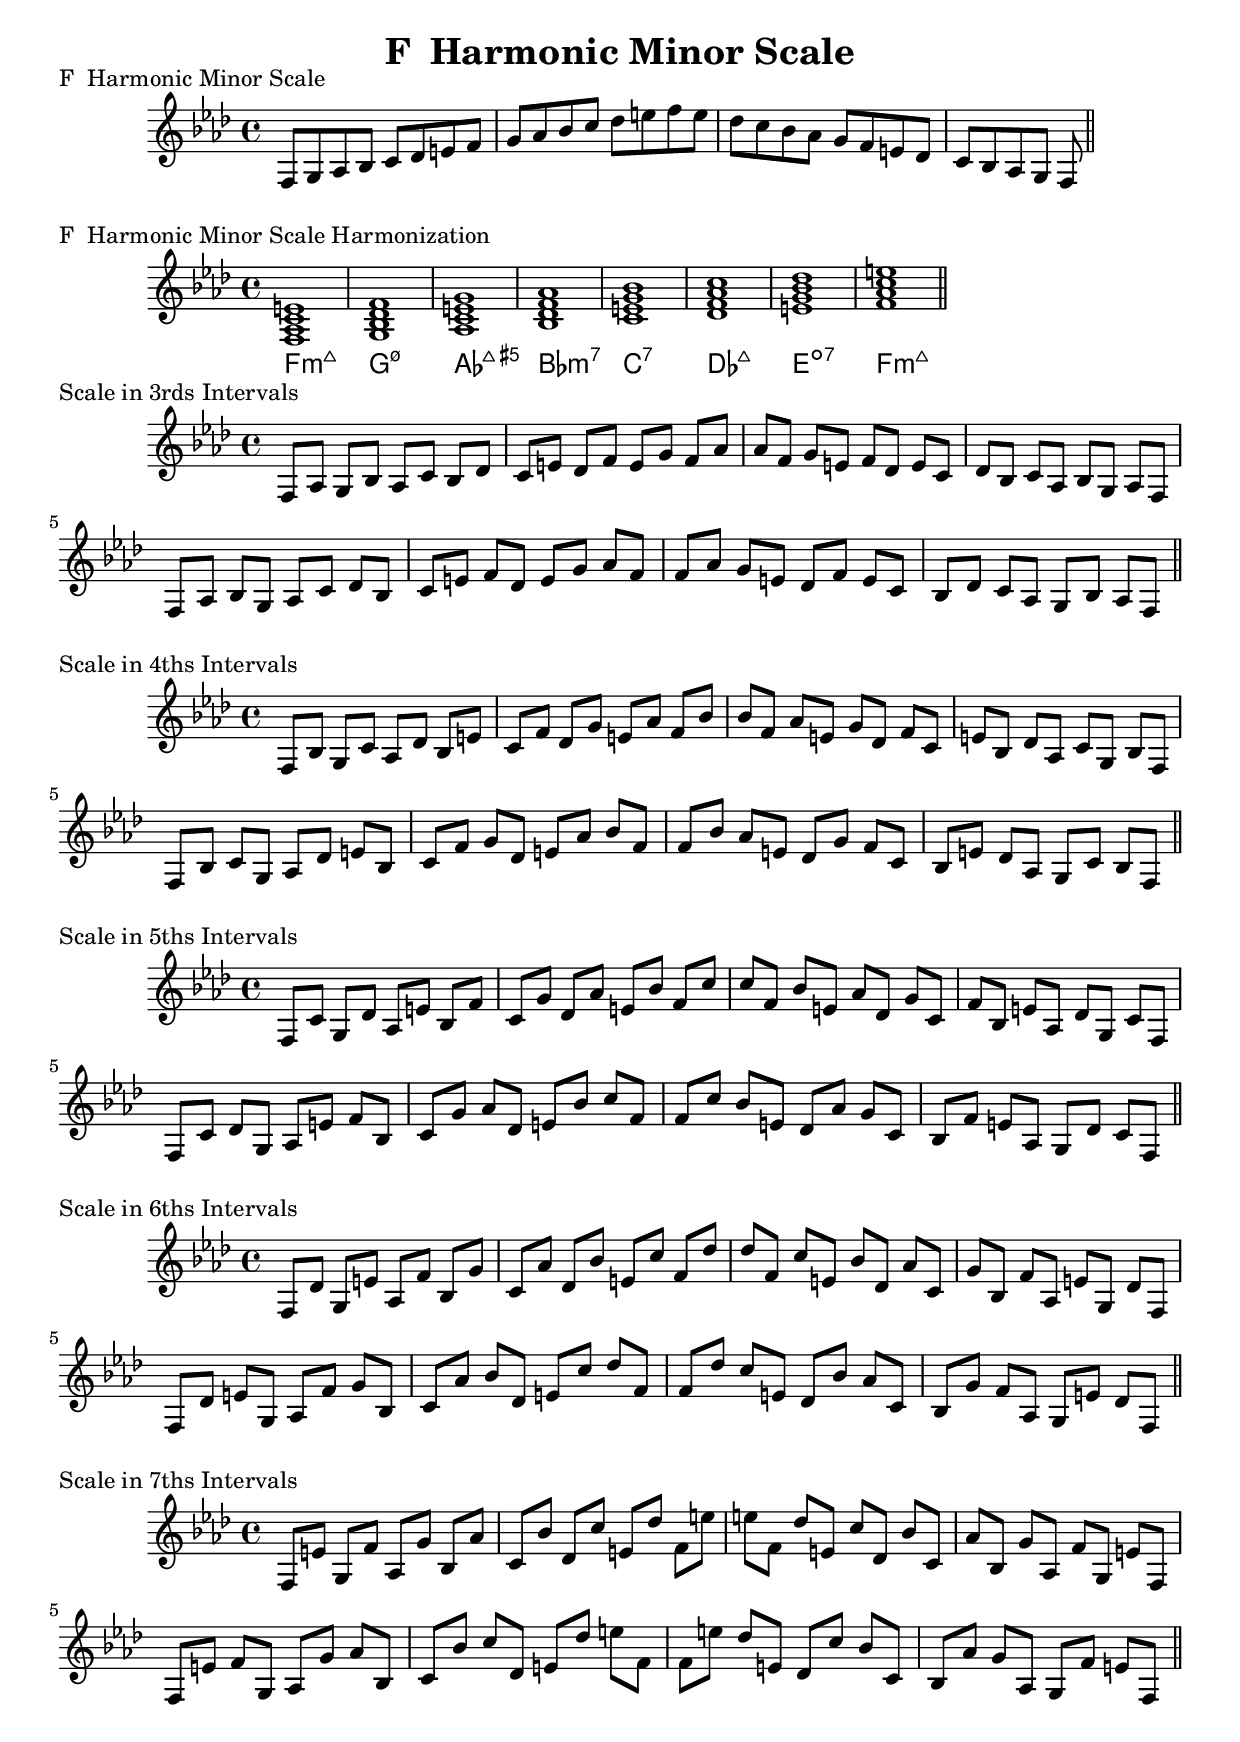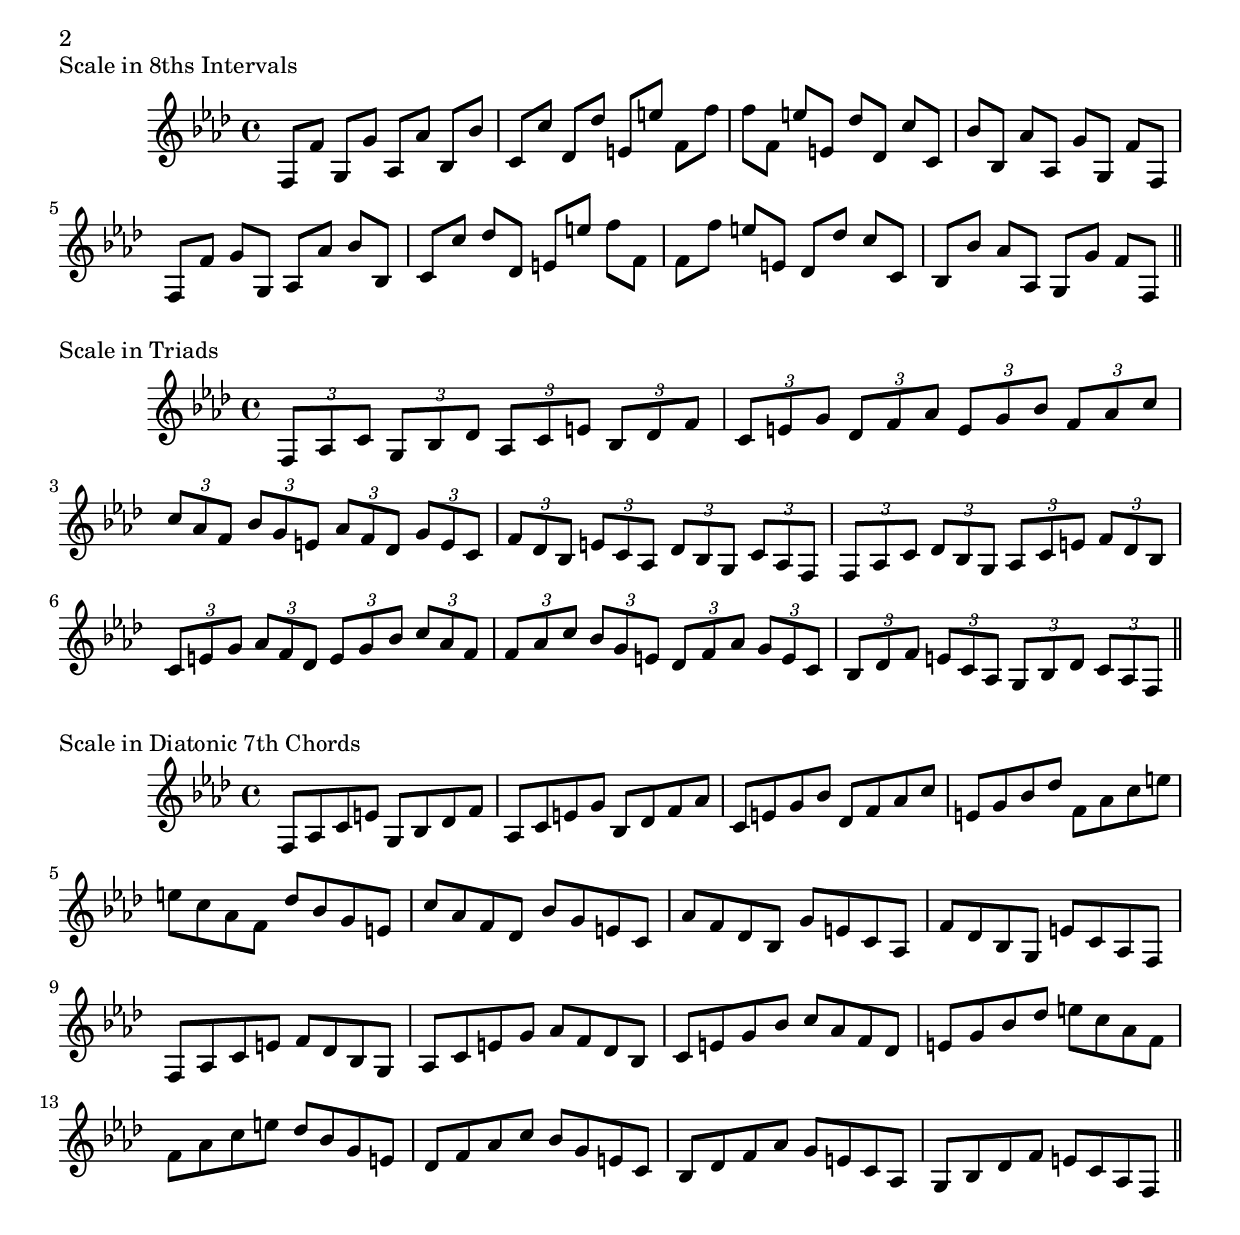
\version "2.18.2"

\include "scales.ly"

\header{
  title = \markup { "F" " Harmonic Minor Scale" }
}

\score {
  \transpose c f
  \new Staff \relative c {
    \key c \minor
    \CMinorHarmonicScale
    \bar "||"
  }
  \header{
    piece = \markup { "F" " Harmonic Minor Scale" }
  }
}

\score {
  \transpose c f
  \new Staff \relative c {
    \key c \minor
    \CMinorHarmonicHarmonization
    \bar "||"
  }
  \header{
    piece = \markup { "F" " Harmonic Minor Scale Harmonization" }
  }
}


\score {
  \transpose c f
  \new Staff \relative c {
    \key c \minor
    \set Timing.beamExceptions = #'()
    \set Timing.baseMoment = #'(ly:make-moment 1/4)
    \set Timing.beatStructure = #'(1 1 1 1)
    \CMinorHarmonicScaleThirds
    \bar "||"
  }
  \header{
    piece = \markup { "Scale in 3rds Intervals" }
  }
}

\score {
  \transpose c f
  \new Staff \relative c {
    \key c \minor
    \set Timing.beamExceptions = #'()
    \set Timing.baseMoment = #'(ly:make-moment 1/4)
    \set Timing.beatStructure = #'(1 1 1 1)
    \CMinorHarmonicScaleFourths
    \bar "||"
  }
  \header{
    piece = \markup { "Scale in 4ths Intervals" }
  }
}

\score {
  \transpose c f
  \new Staff \relative c {
    \key c \minor
    \set Timing.beamExceptions = #'()
    \set Timing.baseMoment = #'(ly:make-moment 1/4)
    \set Timing.beatStructure = #'(1 1 1 1)
    \CMinorHarmonicScaleFifths
    \bar "||"
  }
  \header{
    piece = \markup { "Scale in 5ths Intervals" }
  }
}

\score {
  \transpose c f
  \new Staff \relative c {
    \key c \minor
    \set Timing.beamExceptions = #'()
    \set Timing.baseMoment = #'(ly:make-moment 1/4)
    \set Timing.beatStructure = #'(1 1 1 1)
    \CMinorHarmonicScaleSixths
    \bar "||"
  }
  \header{
    piece = \markup { "Scale in 6ths Intervals" }
  }
}

\score {
  \transpose c f
  \new Staff \relative c {
    \key c \minor
    \set Timing.beamExceptions = #'()
    \set Timing.baseMoment = #'(ly:make-moment 1/4)
    \set Timing.beatStructure = #'(1 1 1 1)
    \CMinorHarmonicScaleSevenths
    \bar "||"
  }
  \header{
    piece = \markup { "Scale in 7ths Intervals" }
  }
}

\score {
  \transpose c f
  \new Staff \relative c {
    \key c \minor
    \set Timing.beamExceptions = #'()
    \set Timing.baseMoment = #'(ly:make-moment 1/4)
    \set Timing.beatStructure = #'(1 1 1 1)
    \CMinorHarmonicScaleEights
    \bar "||"
  }
  \header{
    piece = \markup { "Scale in 8ths Intervals" }
  }
}

\score {
  \transpose c f
  \new Staff \relative c {
    \key c \minor
    \CMinorHarmonicScaleTriads
    \bar "||"
  }
  \header{
    piece = \markup { "Scale in Triads" }
  }
}

\score {
  \transpose c f
  \new Staff \relative c {
    \key c \minor
    \CMinorHarmonicScaleChords
    \bar "||"
  }
  \header{
    piece = \markup { "Scale in Diatonic 7th Chords" }
  }
}